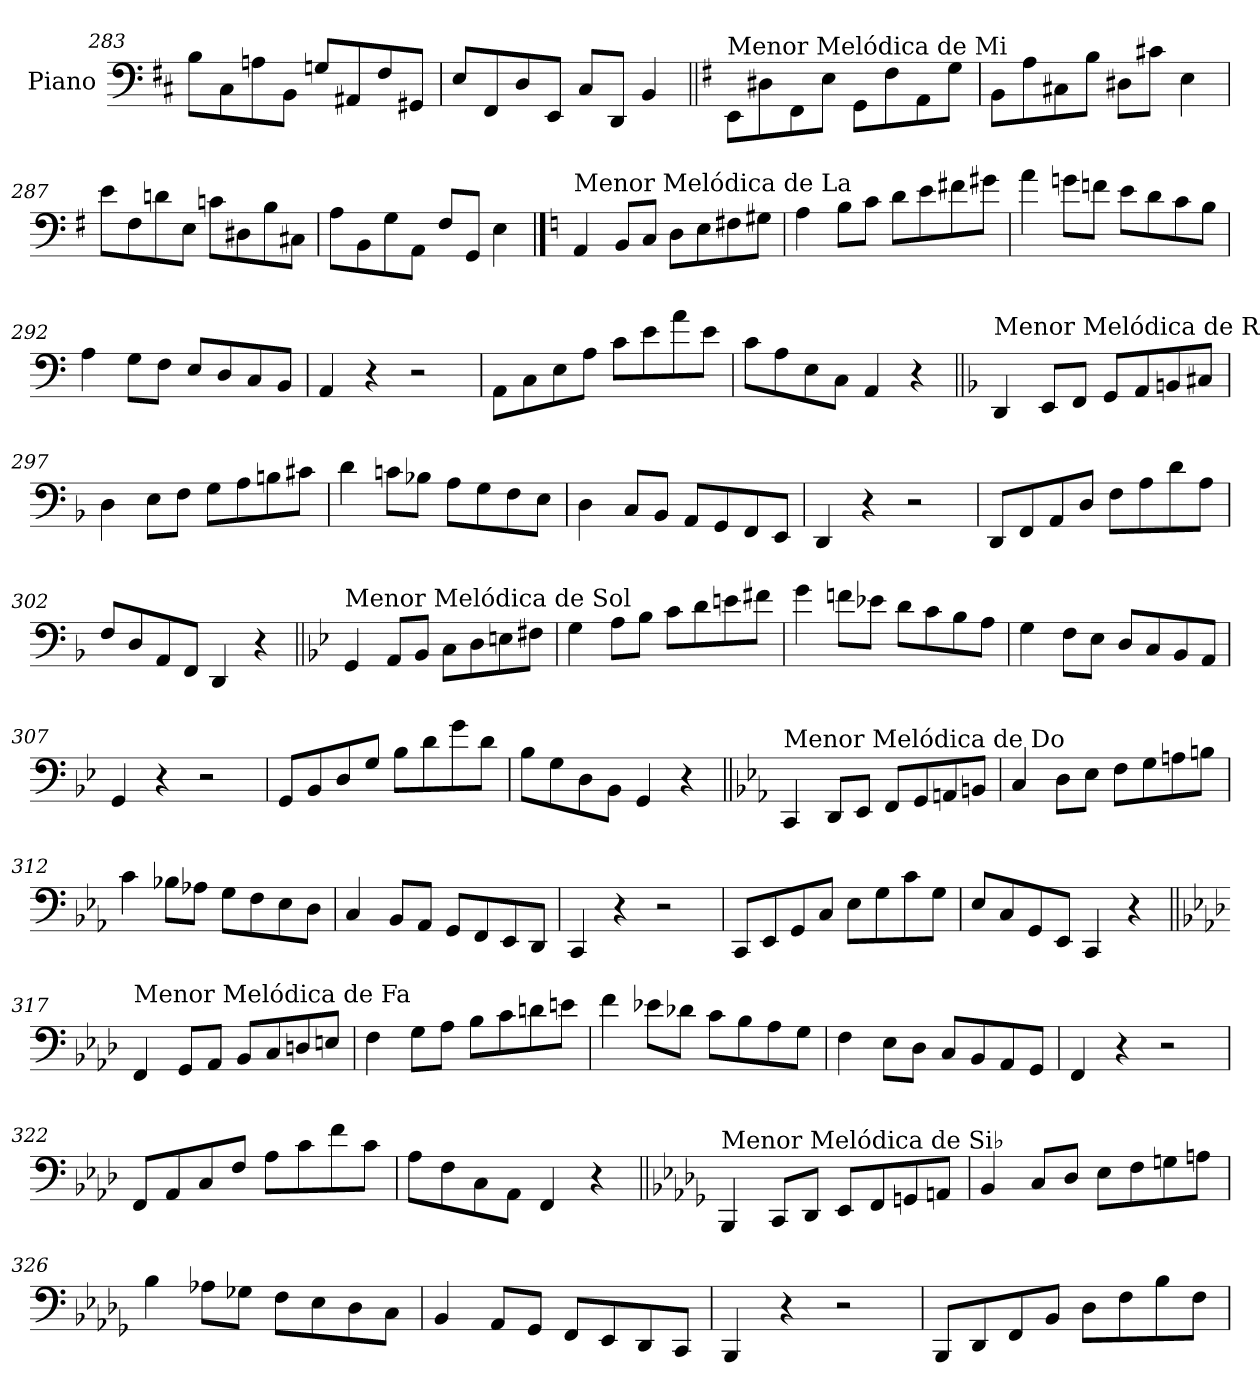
**kern
*part1
*staff1
*I"Piano
*I'Pno.
*clefF4
*k[f#c#]
=283
8B\L
8C#\
8An\
8BB\J
8Gn/L
8AA#X/
8F#/
8GG#X/J
=284
8E/L
8FF#/
8D/
8EE/J
8C#/L
8DD/J
4BB/
!!LO:LB:g=z
=285||
*k[f#]
!LO:TX:a:t=Menor Melódica de Mi
8EE\L
8D#X\
8FF#\
8E\J
8GG\L
8F#\
8AA\
8G\J
=286
8BB\L
8A\
8C#X\
8B\J
8D#X\L
8c#X\J
4E\
=287
8e\L
8F#\
8dn\
8E\J
8cn\L
8D#X\
8B\
8C#X\J
=288
8A\L
8BB\
8G\
8AA\J
8F#/L
8GG/J
4E\
!!LO:PB:g=z
==289
*k[]
!LO:TX:a:t=Menor Melódica de La
4AA/
8BB/L
8C/J
8D\L
8E\
8F#X\
8G#X\J
=290
4A\
8B\L
8c\J
8d\L
8e\
8f#X\
8g#X\J
=291
4a\
8gn\L
8fn\J
8e\L
8d\
8c\
8B\J
=292
4A\
8G\L
8F\J
8E/L
8D/
8C/
8BB/J
=293
4AA/
4r
2r
=294
8AA\L
8C\
8E\
8A\J
8c\L
8e\
8a\
8e\J
=295
8c\L
8A\
8E\
8C\J
4AA/
4r
!!LO:LB:g=z
=296||
*k[b-]
!LO:TX:a:t=Menor Melódica de Re
4DD/
8EE/L
8FF/J
8GG/L
8AA/
8BBn/
8C#X/J
=297
4D\
8E\L
8F\J
8G\L
8A\
8Bn\
8c#X\J
=298
4d\
8cn\L
8B-X\J
8A\L
8G\
8F\
8E\J
=299
4D\
8C/L
8BB-/J
8AA/L
8GG/
8FF/
8EE/J
=300
4DD/
4r
2r
=301
8DD/L
8FF/
8AA/
8D/J
8F\L
8A\
8d\
8A\J
=302
8F/L
8D/
8AA/
8FF/J
4DD/
4r
!!LO:LB:g=z
=303||
*k[b-e-]
!LO:TX:a:t=Menor Melódica de Sol
4GG/
8AA/L
8BB-/J
8C\L
8D\
8En\
8F#X\J
=304
4G\
8A\L
8B-\J
8c\L
8d\
8en\
8f#X\J
=305
4g\
8fn\L
8e-X\J
8d\L
8c\
8B-\
8A\J
=306
4G\
8F\L
8E-\J
8D/L
8C/
8BB-/
8AA/J
=307
4GG/
4r
2r
=308
8GG/L
8BB-/
8D/
8G/J
8B-\L
8d\
8g\
8d\J
=309
8B-\L
8G\
8D\
8BB-\J
4GG/
4r
!!LO:LB:g=z
=310||
*k[b-e-a-]
!LO:TX:a:t=Menor Melódica de Do
4CC/
8DD/L
8EE-/J
8FF/L
8GG/
8AAn/
8BBn/J
=311
4C/
8D\L
8E-\J
8F\L
8G\
8An\
8Bn\J
=312
4c\
8B-X\L
8A-X\J
8G\L
8F\
8E-\
8D\J
=313
4C/
8BB-/L
8AA-/J
8GG/L
8FF/
8EE-/
8DD/J
=314
4CC/
4r
2r
=315
8CC/L
8EE-/
8GG/
8C/J
8E-\L
8G\
8c\
8G\J
=316
8E-/L
8C/
8GG/
8EE-/J
4CC/
4r
!!LO:LB:g=z
=317||
*k[b-e-a-d-]
!LO:TX:a:t=Menor Melódica de Fa
4FF/
8GG/L
8AA-/J
8BB-/L
8C/
8Dn/
8En/J
=318
4F\
8G\L
8A-\J
8B-\L
8c\
8dn\
8en\J
=319
4f\
8e-X\L
8d-X\J
8c\L
8B-\
8A-\
8G\J
=320
4F\
8E-\L
8D-\J
8C/L
8BB-/
8AA-/
8GG/J
=321
4FF/
4r
2r
=322
8FF/L
8AA-/
8C/
8F/J
8A-\L
8c\
8f\
8c\J
=323
8A-\L
8F\
8C\
8AA-\J
4FF/
4r
!!LO:LB:g=z
=324||
*k[b-e-a-d-g-]
!LO:TX:a:t=Menor Melódica de Si♭
4BBB-/
8CC/L
8DD-/J
8EE-/L
8FF/
8GGn/
8AAn/J
=325
4BB-/
8C/L
8D-/J
8E-\L
8F\
8Gn\
8An\J
=326
4B-\
8A-X\L
8G-X\J
8F\L
8E-\
8D-\
8C\J
=327
4BB-/
8AA-/L
8GG-/J
8FF/L
8EE-/
8DD-/
8CC/J
=328
4BBB-/
4r
2r
=329
8BBB-/L
8DD-/
8FF/
8BB-/J
8D-\L
8F\
8B-\
8F\J
=
*-
